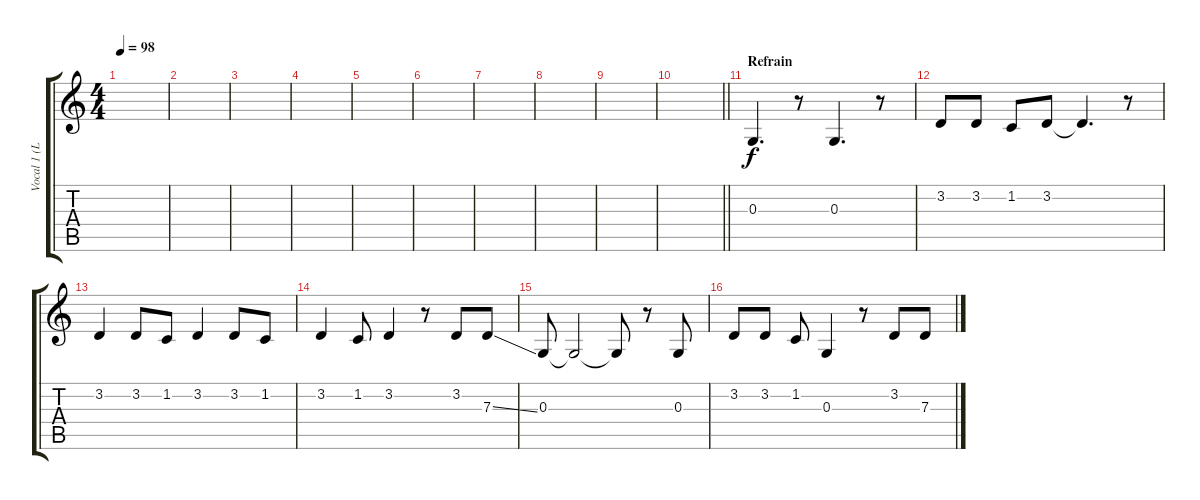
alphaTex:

\track ("Vocal 1 (Ld6)" "Vocal 1 (L") {instrument lead6voice}
\staff {score tabs}
\tuning (E4 B3 G3 D3 A2 E2) {hide}
\ts (4 4)
\tempo 98
\clef g2
\ks c
|
|
|
|
|
|
|
|
|
\barLineRight lightlight
|
\section ("" "Refrain")
0.3.4{d} r.8 0.3.4{d} r.8 |
3.2.8 3.2.8 1.2.8 3.2.8 3.2{t}.4{d} r.8 |
3.2.4 3.2.8 1.2.8 3.2.4 3.2.8 1.2.8 |
3.2.4 1.2.8 3.2.4 r.8 3.2.8 7.3{ss}.8 |
0.3.8 0.3{t}.2 0.3{t}.8 r.8 0.3.8 |
3.2.8 3.2.8 1.2.8 0.3.4 r.8 3.2.8 7.3{ss}.8
